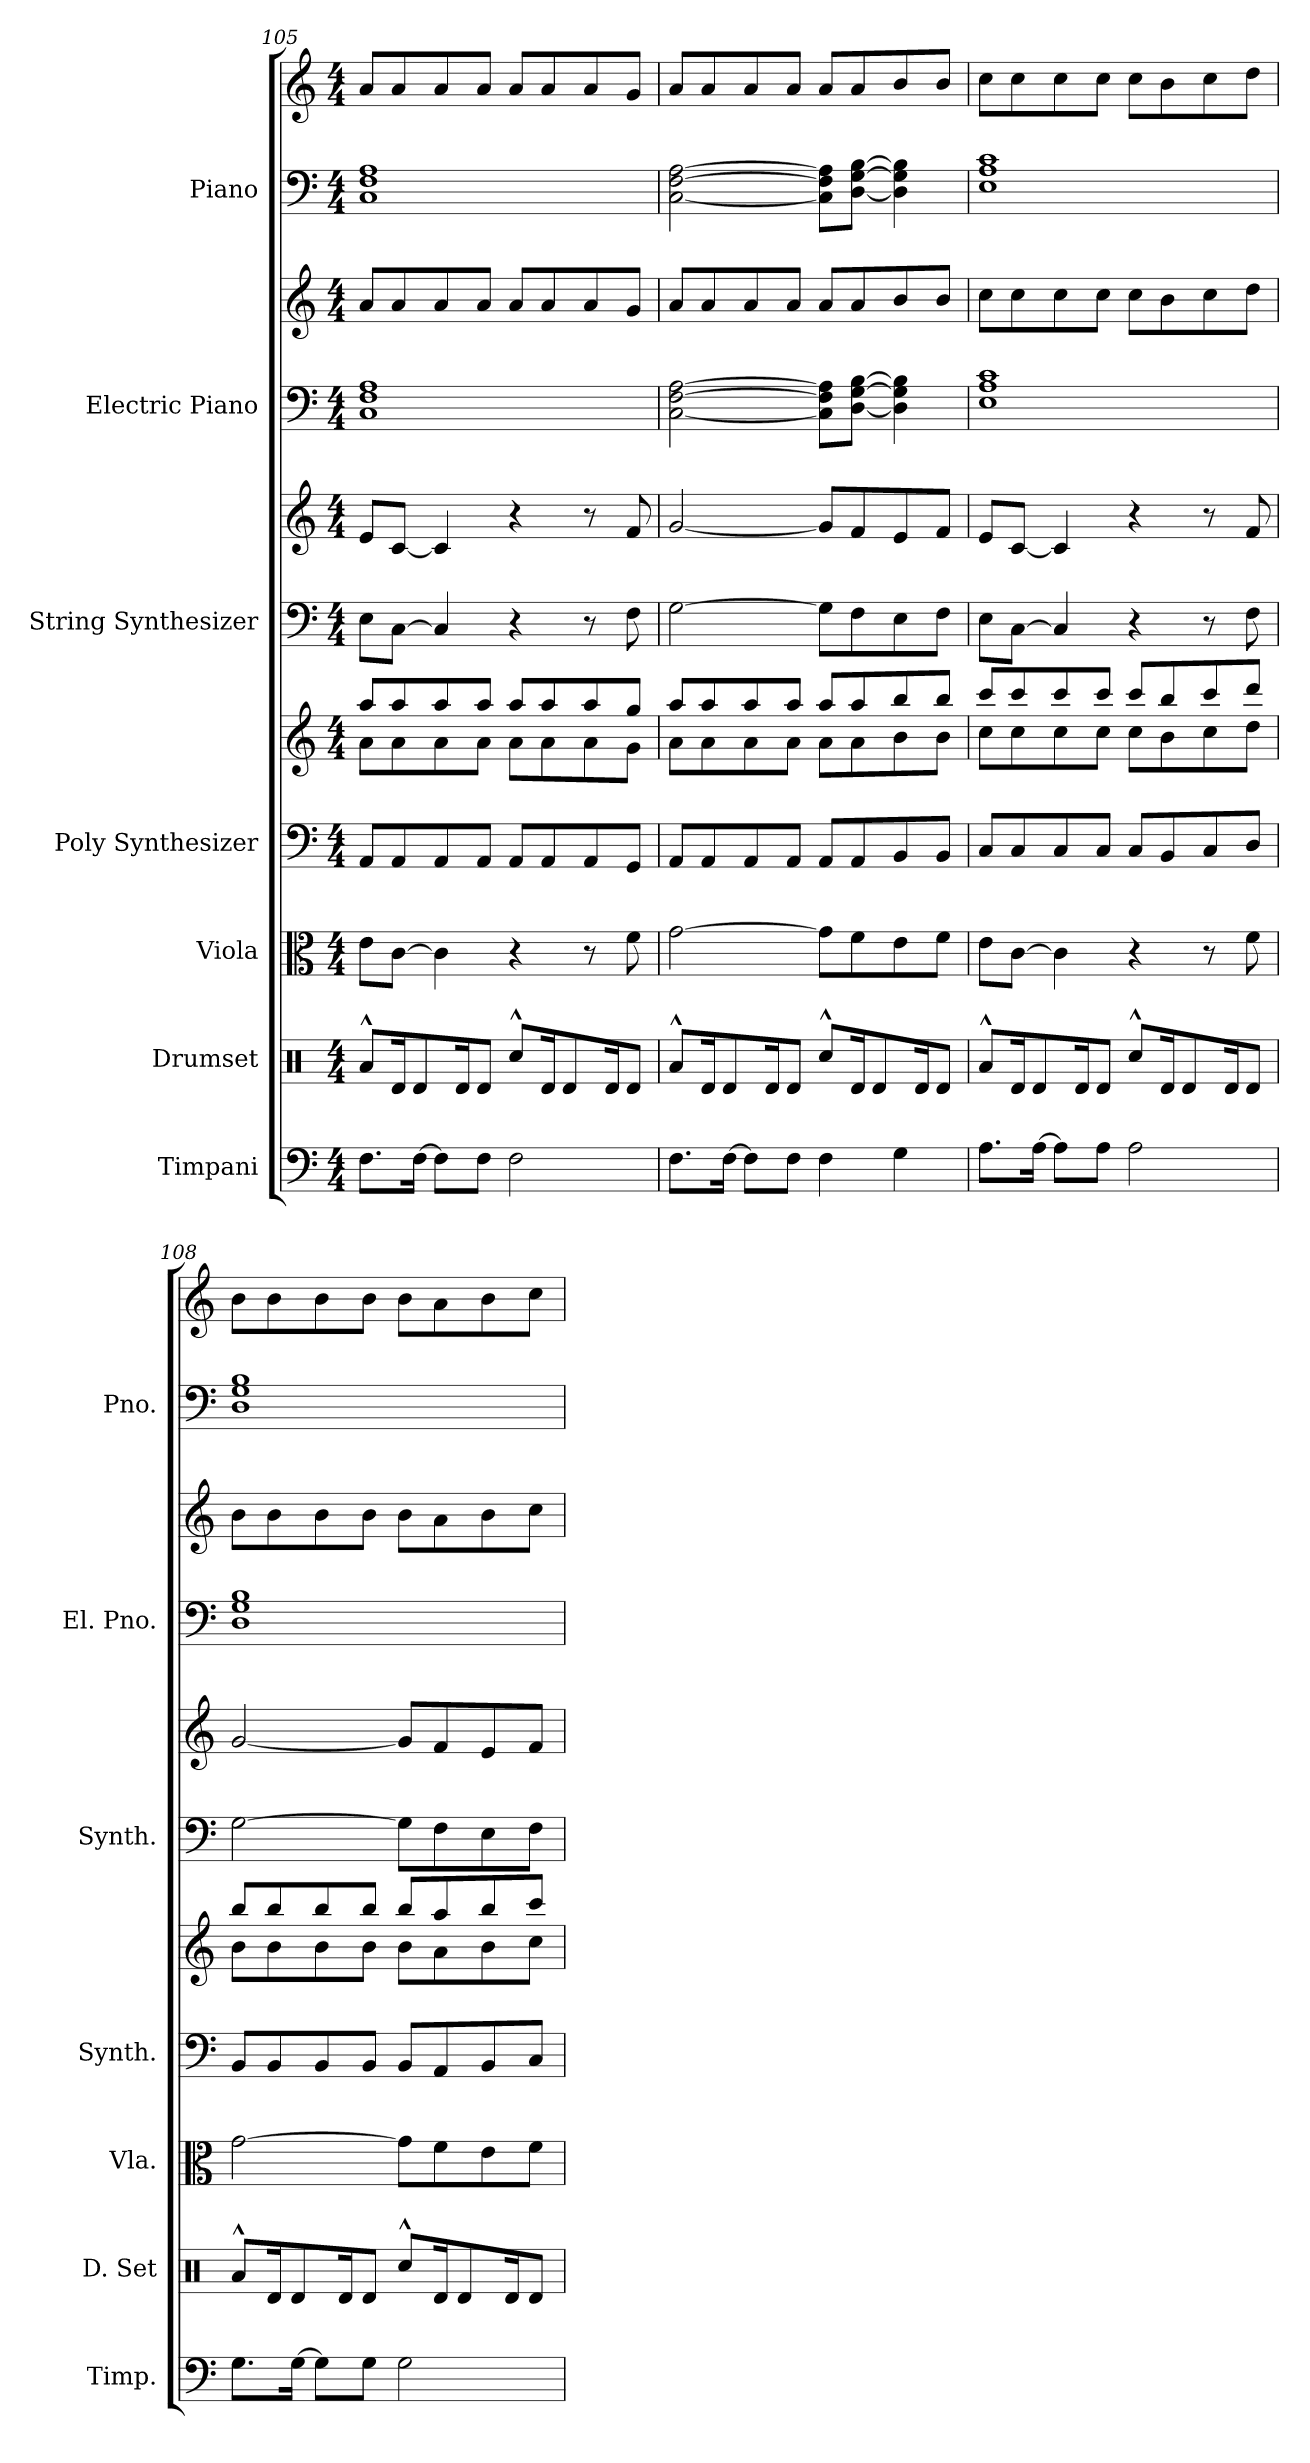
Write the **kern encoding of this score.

**kern	**kern	**kern	**kern	**kern	**kern	**kern	**kern	**kern	**kern	**kern
*part7	*part6	*part5	*part4	*part4	*part3	*part3	*part2	*part2	*part1	*part1
*staff11	*staff10	*staff9	*staff8	*staff7	*staff6	*staff5	*staff4	*staff3	*staff2	*staff1
*I"Timpani	*I"Drumset	*I"Viola	*I"Poly Synthesizer	*	*I"String Synthesizer	*	*I"Electric Piano	*	*I"Piano	*
*I'Timp.	*I'D. Set	*I'Vla.	*I'Synth.	*	*I'Synth.	*	*I'El. Pno.	*	*I'Pno.	*
!!LO:PB:g=z
*clefF4	*clefX	*clefC3	*clefF4	*clefG2	*clefF4	*clefG2	*clefF4	*clefG2	*clefF4	*clefG2
*k[]	*k[]	*k[]	*k[]	*k[]	*k[]	*k[]	*k[]	*k[]	*k[]	*k[]
*M4/4	*M4/4	*M4/4	*M4/4	*M4/4	*M4/4	*M4/4	*M4/4	*M4/4	*M4/4	*M4/4
=105	=105	=105	=105	=105	=105	=105	=105	=105	=105	=105
*	*	*	*	*^	*	*	*	*	*	*
8.F\L	8Ra^^/L	8e\L	8AA/L	8aa/L	8a\L	8E\L	8e/L	1C 1F 1A	8a/L	1C 1F 1A	8a/L
.	16Rd/K	[8c\J	8AA/	8aa/	8a\	[8C\J	[8c/J	.	8a/	.	8a/
[16F\Jk	8Rd/	.	.	.	.	.	.	.	.	.	.
8F\L]	.	4c\]	8AA/	8aa/	8a\	4C/]	4c/]	.	8a/	.	8a/
.	16Rd/K	.	.	.	.	.	.	.	.	.	.
8F\J	8Rd/J	.	8AA/J	8aa/J	8a\J	.	.	.	8a/J	.	8a/J
2F\	8Rcc^^/L	4r	8AA/L	8aa/L	8a\L	4r	4r	.	8a/L	.	8a/L
.	16Rd/K	.	8AA/	8aa/	8a\	.	.	.	8a/	.	8a/
.	8Rd/	.	.	.	.	.	.	.	.	.	.
.	.	8r	8AA/	8aa/	8a\	8r	8r	.	8a/	.	8a/
.	16Rd/K	.	.	.	.	.	.	.	.	.	.
.	8Rd/J	8f\	8GG/J	8gg/J	8g\J	8F\	8f/	.	8g/J	.	8g/J
=106	=106	=106	=106	=106	=106	=106	=106	=106	=106	=106	=106
8.F\L	8Ra^^/L	[2g\	8AA/L	8aa/L	8a\L	[2G\	[2g/	[2C\ [2F\ [2A\	8a/L	[2C\ [2F\ [2A\	8a/L
.	16Rd/K	.	8AA/	8aa/	8a\	.	.	.	8a/	.	8a/
[16F\Jk	8Rd/	.	.	.	.	.	.	.	.	.	.
8F\L]	.	.	8AA/	8aa/	8a\	.	.	.	8a/	.	8a/
.	16Rd/K	.	.	.	.	.	.	.	.	.	.
8F\J	8Rd/J	.	8AA/J	8aa/J	8a\J	.	.	.	8a/J	.	8a/J
4F\	8Rcc^^/L	8g\L]	8AA/L	8aa/L	8a\L	8G\L]	8g/L]	8C\] 8F\] 8A\]L	8a/L	8C\] 8F\] 8A\]L	8a/L
.	16Rd/K	8f\	8AA/	8aa/	8a\	8F\	8f/	[8D\ [8G\ [8B\J	8a/	[8D\ [8G\ [8B\J	8a/
.	8Rd/	.	.	.	.	.	.	.	.	.	.
4G\	.	8e\	8BB/	8bb/	8b\	8E\	8e/	4D\] 4G\] 4B\]	8b/	4D\] 4G\] 4B\]	8b/
.	16Rd/K	.	.	.	.	.	.	.	.	.	.
.	8Rd/J	8f\J	8BB/J	8bb/J	8b\J	8F\J	8f/J	.	8b/J	.	8b/J
=107	=107	=107	=107	=107	=107	=107	=107	=107	=107	=107	=107
8.A\L	8Ra^^/L	8e\L	8C/L	8ccc/L	8cc\L	8E\L	8e/L	1E 1A 1c	8cc\L	1E 1A 1c	8cc\L
.	16Rd/K	[8c\J	8C/	8ccc/	8cc\	[8C\J	[8c/J	.	8cc\	.	8cc\
[16A\Jk	8Rd/	.	.	.	.	.	.	.	.	.	.
8A\L]	.	4c\]	8C/	8ccc/	8cc\	4C/]	4c/]	.	8cc\	.	8cc\
.	16Rd/K	.	.	.	.	.	.	.	.	.	.
8A\J	8Rd/J	.	8C/J	8ccc/J	8cc\J	.	.	.	8cc\J	.	8cc\J
2A\	8Rcc^^/L	4r	8C/L	8ccc/L	8cc\L	4r	4r	.	8cc\L	.	8cc\L
.	16Rd/K	.	8BB/	8bb/	8b\	.	.	.	8b\	.	8b\
.	8Rd/	.	.	.	.	.	.	.	.	.	.
.	.	8r	8C/	8ccc/	8cc\	8r	8r	.	8cc\	.	8cc\
.	16Rd/K	.	.	.	.	.	.	.	.	.	.
.	8Rd/J	8f\	8D/J	8ddd/J	8dd\J	8F\	8f/	.	8dd\J	.	8dd\J
!!LO:PB:g=z
=108	=108	=108	=108	=108	=108	=108	=108	=108	=108	=108	=108
8.G\L	8Ra^^/L	[2g\	8BB/L	8bb/L	8b\L	[2G\	[2g/	1D 1G 1B	8b\L	1D 1G 1B	8b\L
.	16Rd/K	.	8BB/	8bb/	8b\	.	.	.	8b\	.	8b\
[16G\Jk	8Rd/	.	.	.	.	.	.	.	.	.	.
8G\L]	.	.	8BB/	8bb/	8b\	.	.	.	8b\	.	8b\
.	16Rd/K	.	.	.	.	.	.	.	.	.	.
8G\J	8Rd/J	.	8BB/J	8bb/J	8b\J	.	.	.	8b\J	.	8b\J
2G\	8Rcc^^/L	8g\L]	8BB/L	8bb/L	8b\L	8G\L]	8g/L]	.	8b\L	.	8b\L
.	16Rd/K	8f\	8AA/	8aa/	8a\	8F\	8f/	.	8a\	.	8a\
.	8Rd/	.	.	.	.	.	.	.	.	.	.
.	.	8e\	8BB/	8bb/	8b\	8E\	8e/	.	8b\	.	8b\
.	16Rd/K	.	.	.	.	.	.	.	.	.	.
.	8Rd/J	8f\J	8C/J	8ccc/J	8cc\J	8F\J	8f/J	.	8cc\J	.	8cc\J
*	*	*	*	*v	*v	*	*	*	*	*	*
=	=	=	=	=	=	=	=	=	=	=
*-	*-	*-	*-	*-	*-	*-	*-	*-	*-	*-
